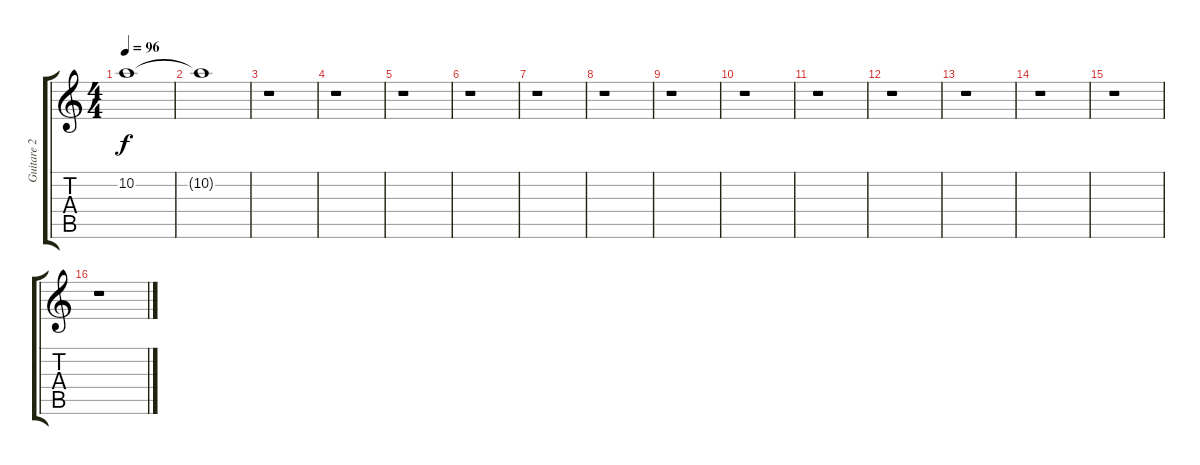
\track ("Guitare 2" "Guitare 2") {instrument overdrivenguitar}
\staff {score tabs}
\tuning (E4 B3 G3 D3 A2 E2) {hide}
\ts (4 4)
\tempo 96
\clef g2
\ks c
10.2.1{dy f} |
10.2{t}.1 |
r.1 |
r.1 |
r.1 |
r.1 |
r.1 |
r.1 |
r.1 |
r.1 |
r.1 |
r.1 |
r.1 |
r.1 |
r.1 |
r.1
